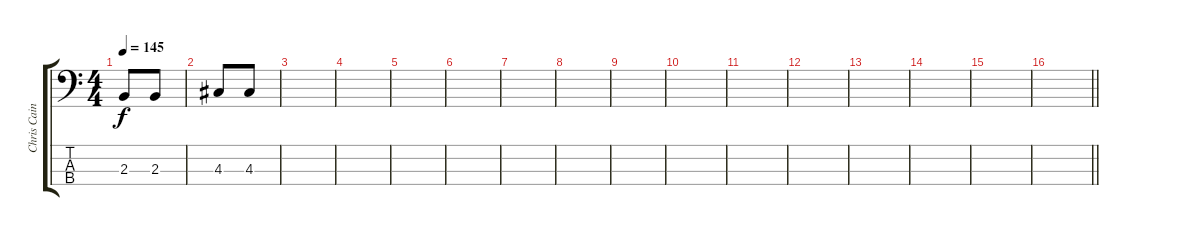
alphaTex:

\track ("Chris Cain - Bass" "Chris Cain") {instrument electricbasspick}
\staff {score tabs}
\tuning (G2 D2 A1 E1) {hide}
\ts (4 4)
\tempo 145
\clef f4
\ks c
2.3.8{dy f} 2.3.8 |
4.3.8 4.3.8 |
|
|
|
|
|
|
|
|
|
|
|
|
|
\barLineRight lightlight
